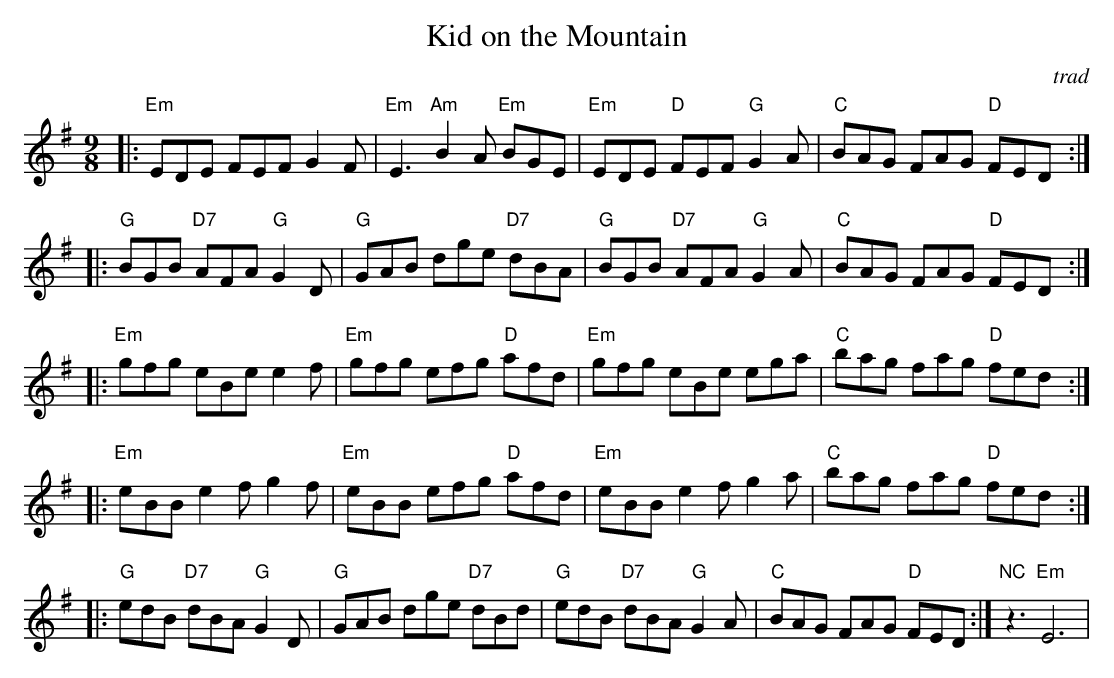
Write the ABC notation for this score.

X:1
T:Kid on the Mountain
C:trad
M:9/8
K:Em
|:"Em"EDE FEF G2F|"Em"E3 "Am"B2A "Em"BGE|"Em"EDE "D"FEF "G"G2A|"C"BAG FAG "D"FED:|
|:"G"BGB "D7"AFA "G"G2 D|"G"GAB dge "D7"dBA|"G"BGB "D7"AFA "G"G2A|"C"BAG FAG "D"FED:|
|:"Em"gfg eBe e2f|"Em"gfg efg "D"afd|"Em"gfg eBe ega|"C"bag fag "D"fed:|
|:"Em"eBB e2f g2f|"Em"eBB efg "D"afd|"Em"eBB e2f g2a|"C"bag fag "D"fed:|
|:"G"edB "D7"dBA "G"G2D|"G"GAB dge "D7"dBd|"G"edB "D7"dBA "G"G2A|"C"BAG FAG "D"FED:| "NC"z3"Em"E6 |
